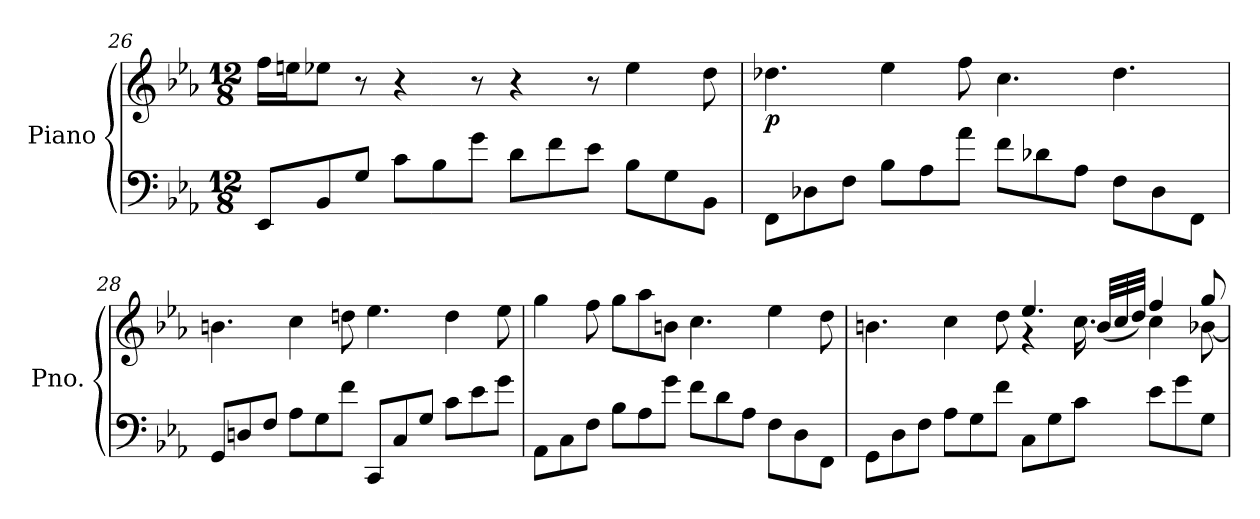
**kern	**kern	**dynam
*part1	*part1	*part1
*staff2	*staff1	*staff1/2
*I"Piano	*	*
*I'Pno.	*	*
*clefF4	*clefG2	*
*k[b-e-a-]	*k[b-e-a-]	*
*M12/8	*M12/8	*
=26	=26	=26
8EE-/L	16ff\LL	.
.	16een\J	.
8BB-/	8ee-X\J	.
8G/J	8r	.
8c\L	4r	.
8B-\	.	.
8g\J	8r	.
8d\L	4r	.
8f\	.	.
8e-\J	8r	.
8B-\L	4ee-\	.
8G\	.	.
8BB-\J	8dd\	.
=27	=27	=27
!	!	!LO:DY:b
8FF\L	4.dd-X\	p
8D-X\	.	.
8F\J	.	.
8B-\L	4ee-\	.
8A-\	.	.
8a-\J	8ff\	.
8f\L	4.cc\	.
8d-X\	.	.
8A-\J	.	.
8F\L	4.dd-\	.
8D-\	.	.
8FF\J	.	.
!!LO:LB:g=z
=28	=28	=28
8GG/L	4.bn\	.
8Dn/	.	.
8F/J	.	.
8A-\L	4cc\	.
8G\	.	.
8f\J	8ddn\	.
8CC/L	4.ee-\	.
8C/	.	.
8G/J	.	.
8c\L	4dd\	.
8e-\	.	.
8g\J	8ee-\	.
=29	=29	=29
8AA-\L	4gg\	.
8C\	.	.
8F\J	8ff\	.
8B-\L	8gg\L	.
8A-\	8aa-\	.
8g\J	8bn\J	.
8f\L	4.cc\	.
8d\	.	.
8A-\J	.	.
8F\L	4ee-\	.
8D\	.	.
8FF\J	8dd\	.
=30	=30	=30
*	*^	*
*	*	*^	*
8GG\L	4.bn\	2.ryy	8ryy	.
*	*	*v	*v	*
8D\	.	.	.
8F\J	.	.	.
8A-\L	4cc\	.	.
8G\	.	.	.
8f\J	8dd\	.	.
8C\L	4.ee-/	4r	.
8G\	.	.	.
*	*	*Xtuplet	*
8c\J	.	24.cc\	.
.	.	(<48b/L	.
.	.	48cc/	.
.	.	48dd/J)	.
*	*	*^	*
8e-\L	4ff/	4cc\	4ccyy	.
8g\	.	.	.	.
8G\J	8gg/	[8b-X\	8ryy	.
*	*v	*v	*v	*
=	=	=
*-	*-	*-
